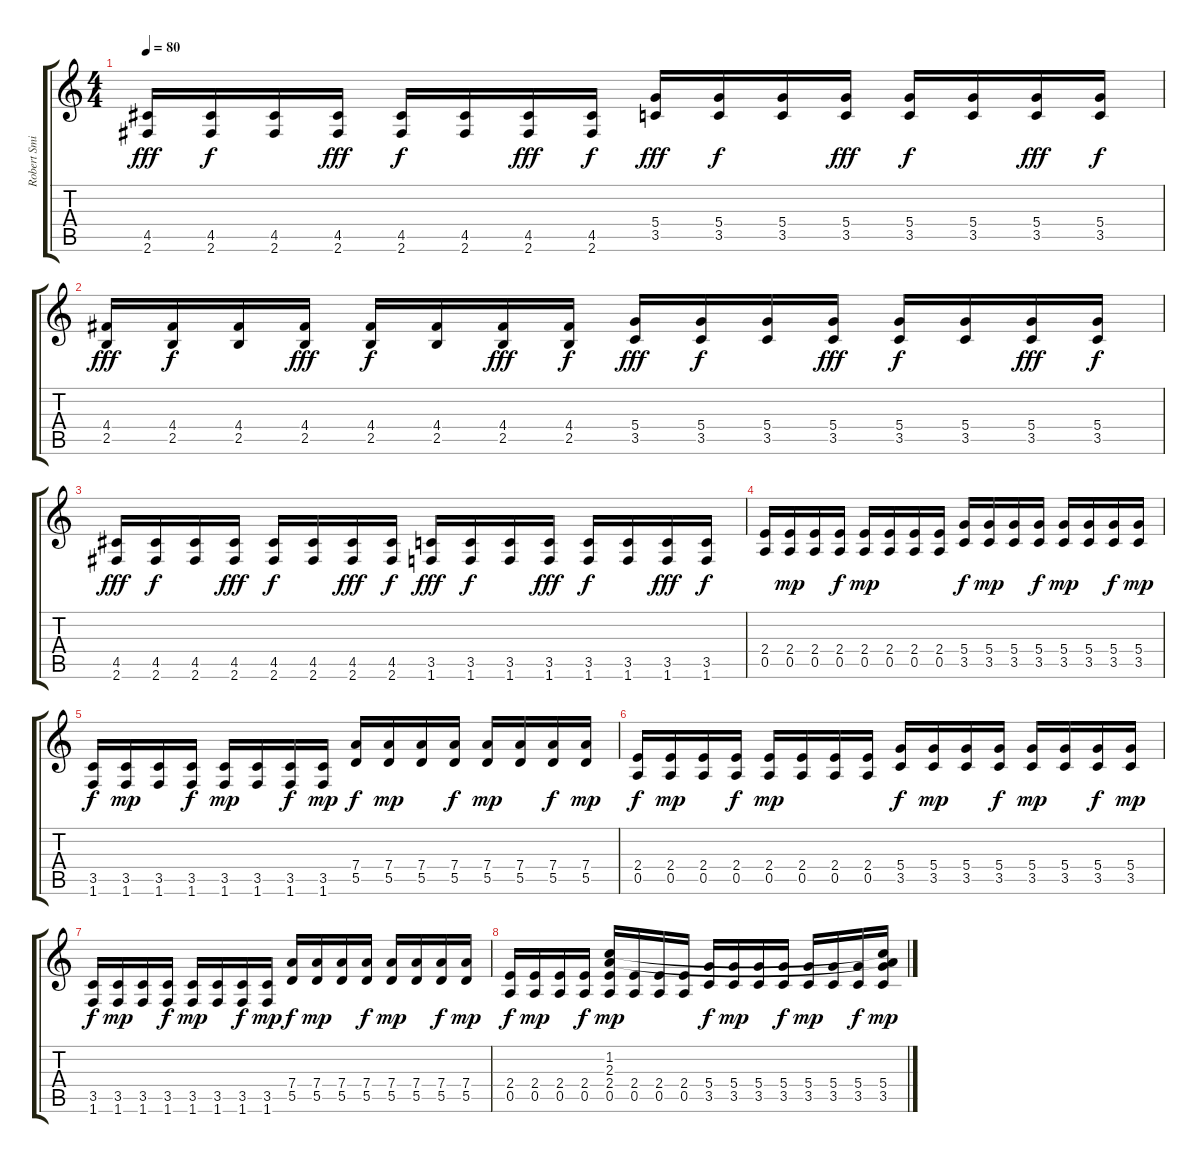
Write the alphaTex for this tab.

\track ("Robert Smith (guitar 1)" "Robert Smi") {instrument electricguitarclean}
\staff {score tabs}
\tuning (E4 B3 G3 D3 A2 E2) {hide}
\ts (4 4)
\tempo 80
\clef g2
\ks c
(4.5 2.6).16{dy fff} (4.5 2.6).16{dy f} (4.5 2.6).16 (4.5 2.6).16{dy fff} (4.5 2.6).16{dy f} (4.5 2.6).16 (4.5 2.6).16{dy fff} (4.5 2.6).16{dy f} (5.4 3.5).16{dy fff} (5.4 3.5).16{dy f} (5.4 3.5).16 (5.4 3.5).16{dy fff} (5.4 3.5).16{dy f} (5.4 3.5).16 (5.4 3.5).16{dy fff} (5.4 3.5).16{dy f} |
(4.4 2.5).16{dy fff} (4.4 2.5).16{dy f} (4.4 2.5).16 (4.4 2.5).16{dy fff} (4.4 2.5).16{dy f} (4.4 2.5).16 (4.4 2.5).16{dy fff} (4.4 2.5).16{dy f} (5.4 3.5).16{dy fff} (5.4 3.5).16{dy f} (5.4 3.5).16 (5.4 3.5).16{dy fff} (5.4 3.5).16{dy f} (5.4 3.5).16 (5.4 3.5).16{dy fff} (5.4 3.5).16{dy f} |
(4.5 2.6).16{dy fff} (4.5 2.6).16{dy f} (4.5 2.6).16 (4.5 2.6).16{dy fff} (4.5 2.6).16{dy f} (4.5 2.6).16 (4.5 2.6).16{dy fff} (4.5 2.6).16{dy f} (3.5 1.6).16{dy fff} (3.5 1.6).16{dy f} (3.5 1.6).16 (3.5 1.6).16{dy fff} (3.5 1.6).16{dy f} (3.5 1.6).16 (3.5 1.6).16{dy fff} (3.5 1.6).16{dy f} |
(2.4 0.5).16 (2.4 0.5).16{dy mp} (2.4 0.5).16 (2.4 0.5).16{dy f} (2.4 0.5).16{dy mp} (2.4 0.5).16 (2.4 0.5).16 (2.4 0.5).16 (5.4 3.5).16{dy f} (5.4 3.5).16{dy mp} (5.4 3.5).16 (5.4 3.5).16{dy f} (5.4 3.5).16{dy mp} (5.4 3.5).16 (5.4 3.5).16{dy f} (5.4 3.5).16{dy mp} |
(3.5 1.6).16{dy f} (3.5 1.6).16{dy mp} (3.5 1.6).16 (3.5 1.6).16{dy f} (3.5 1.6).16{dy mp} (3.5 1.6).16 (3.5 1.6).16{dy f} (3.5 1.6).16{dy mp} (7.4 5.5).16{dy f} (7.4 5.5).16{dy mp} (7.4 5.5).16 (7.4 5.5).16{dy f} (7.4 5.5).16{dy mp} (7.4 5.5).16 (7.4 5.5).16{dy f} (7.4 5.5).16{dy mp} |
(2.4 0.5).16{dy f} (2.4 0.5).16{dy mp} (2.4 0.5).16 (2.4 0.5).16{dy f} (2.4 0.5).16{dy mp} (2.4 0.5).16 (2.4 0.5).16 (2.4 0.5).16 (5.4 3.5).16{dy f} (5.4 3.5).16{dy mp} (5.4 3.5).16 (5.4 3.5).16{dy f} (5.4 3.5).16{dy mp} (5.4 3.5).16 (5.4 3.5).16{dy f} (5.4 3.5).16{dy mp} |
(3.5 1.6).16{dy f} (3.5 1.6).16{dy mp} (3.5 1.6).16 (3.5 1.6).16{dy f} (3.5 1.6).16{dy mp} (3.5 1.6).16 (3.5 1.6).16{dy f} (3.5 1.6).16{dy mp} (7.4 5.5).16{dy f} (7.4 5.5).16{dy mp} (7.4 5.5).16 (7.4 5.5).16{dy f} (7.4 5.5).16{dy mp} (7.4 5.5).16 (7.4 5.5).16{dy f} (7.4 5.5).16{dy mp} |
(2.4 0.5).16{dy f} (2.4 0.5).16{dy mp} (2.4 0.5).16 (2.4 0.5).16{dy f} (1.2 2.3 2.4 0.5).16{dy mp} (2.4 0.5).16 (2.4 0.5).16 (2.4 0.5).16 (5.4 3.5).16{dy f} (5.4 3.5).16{dy mp} (5.4 3.5).16 (5.4 3.5).16{dy f} (5.4 3.5).16{dy mp} (5.4 3.5).16 (5.4 3.5).16{dy f} (1.2{t} 2.3{t} 5.4 3.5).16{dy mp}
